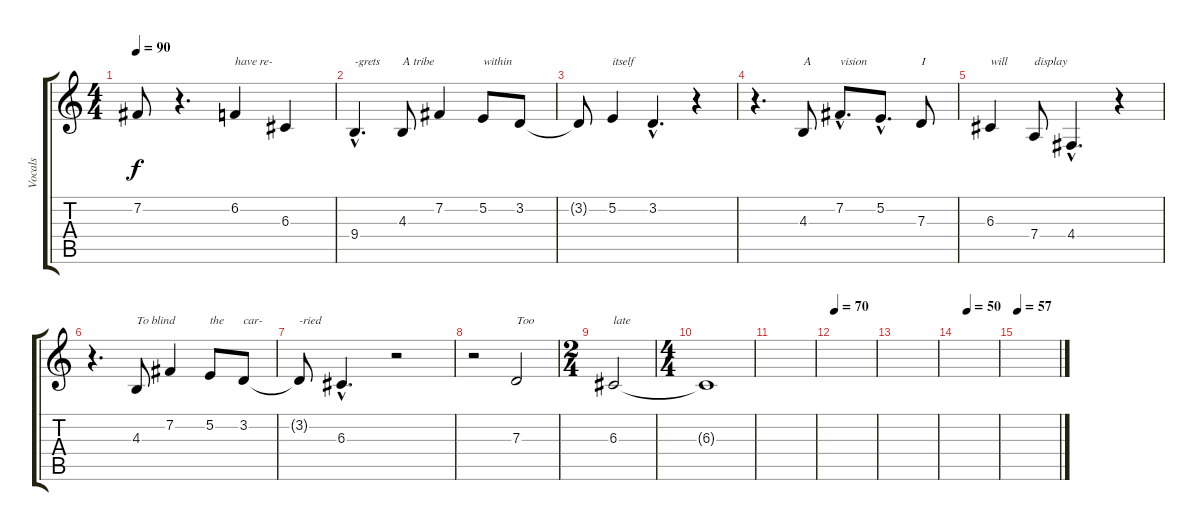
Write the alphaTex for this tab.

\track ("Vocals" "Vocals") {instrument lead3calliope}
\staff {score tabs}
\tuning (E4 B3 G3 D3 A2 E2) {hide}
\ts (4 4)
\tempo 90
\clef g2
\ks c
7.2{t}.8{dy f} r.4{d} 6.2.4{txt "have re-"} 6.3.4 |
9.4{hac}.4{d txt "-grets"} 4.3.8{txt "A tribe"} 7.2.4 5.2.8{txt "within"} 3.2.8 |
3.2{t}.8 5.2.4{txt "itself"} 3.2{hac}.4{d} r.4 |
r.4{d} 4.3.8{txt "A"} 7.2{hac}.8{d txt "vision"} 5.2{hac}.8{d} 7.3.8{txt "I"} |
6.3.4{txt "will"} 7.4.8{txt "display"} 4.4{hac}.4{d} r.4 |
r.4{d} 4.3.8{txt "To blind"} 7.2.4 5.2.8{txt "the"} 3.2.8{txt "car-"} |
3.2{t}.8{txt "-ried"} 6.3{hac}.4{d} r.2 |
r.2 7.3.2{txt "Too"} |
\ts (2 4)
6.3.2{txt "late"} |
\ts (4 4)
6.3{t}.1 |
|
\tempo 70
|
|
\tempo (50 0.25)
|
\tempo 57
